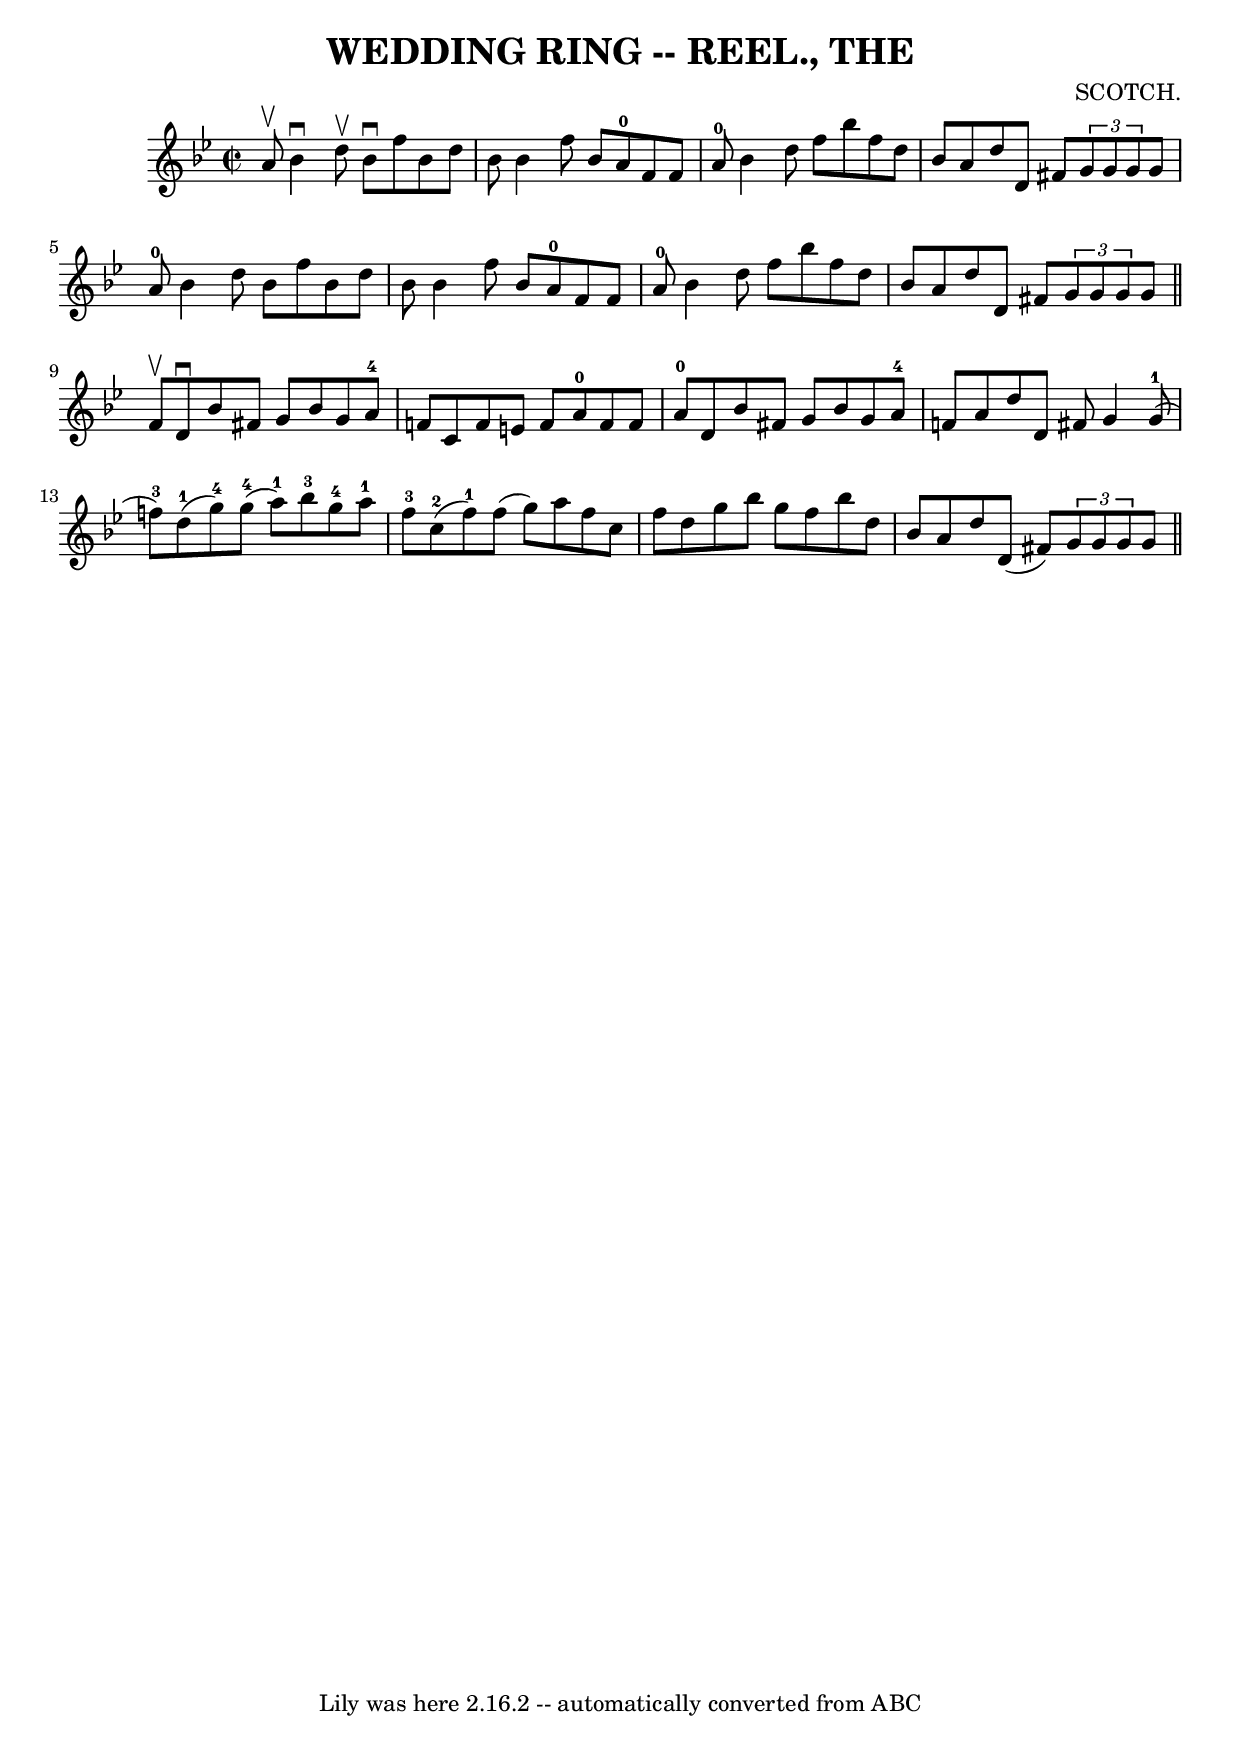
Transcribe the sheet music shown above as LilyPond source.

\version "2.16.2"
\include "Mammoth.ily"
\header {
  %% book = "Coles"
  composer = "SCOTCH."
  crossRefNumber = "2"
  footnotes = ""
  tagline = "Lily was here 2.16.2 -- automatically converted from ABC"
  title = "WEDDING RING -- REEL., THE"

}
voicedefault =  {


  \override Staff.TimeSignature #'style = #'C
  \time 2/2 
  \key bes \major a'8^\upbow |
  bes'4^\downbow d''8^\upbow bes'8^\downbow f''8 bes'8 d''8 bes'8  |
  bes'4    
  f''8 bes'8 a'8-0 f'8 f'8 a'8-0 |
  bes'4 d''8   
  f''8 bes''8 f''8 d''8 bes'8  |
  a'8 d''8 d'8    
  fis'8    \times 2/3 { g'8 g'8 g'8  
		      } g'8 a'8-0 |
  
  bes'4 d''8 bes'8 f''8 bes'8 d''8 bes'8  |
  bes'4    
  f''8 bes'8 a'8-0 f'8 f'8 a'8-0 |
  bes'4 d''8   
  f''8 bes''8 f''8 d''8 bes'8  |
  a'8 d''8 d'8    
  fis'8    \times 2/3 { g'8 g'8 g'8  
		      } g'8  \bar "||" f'8^\upbow 
  |
  d'8^\downbow bes'8 fis'8 g'8 bes'8 g'8 a'8-4   
  f'!8  |
  c'8 f'8 e'8 f'8 a'8-0 f'8 f'8 a'8 -0 |
  d'8 bes'8 fis'8 g'8 bes'8 g'8 a'8-4 f'!8 
  |
  a'8 d''8 d'8 fis'8 g'4 g'8-1(f''!8-3) 
  |
  d''8-1(g''8-4) g''8-4(a''8-1)     
  bes''8-3 g''8-4 a''8-1 f''8-3 |
  c''8-2(f''8 -1) f''8 (g''8) a''8 f''8 c''8 f''8  |
  d''8    
  g''8 bes''8 g''8 f''8 bes''8 d''8 bes'8  |
  a'8    
  d''8 d'8 (fis'8)   \times 2/3 { g'8 g'8 g'8  
				} g'8  
  \bar "||"   

}

\score{
  <<

    \context Staff="default"
    {
      \voicedefault 
      
    }

  >>
  \layout {
    
  }
  \midi {
  }

}
